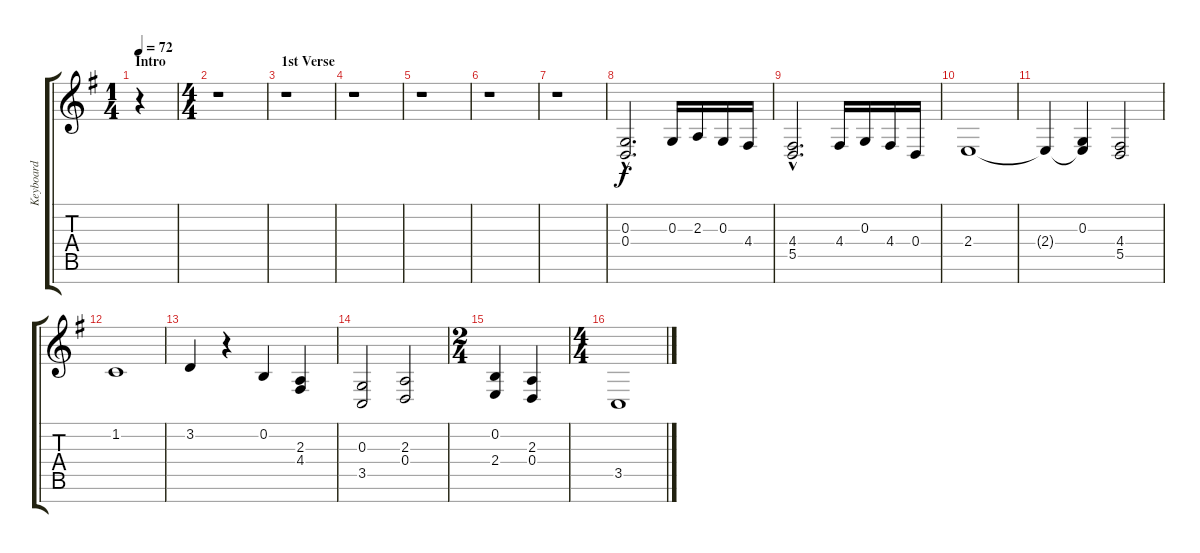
\track ("Keyboard" "Keyboard") {instrument stringensemble1}
\staff {score tabs}
\tuning (E4 B3 G3 D3 A2 E2 B1) {hide}
\ts (1 4)
\section ("" "Intro")
\tempo 72
\clef g2
\ks g
r.4{dy f instrument stringensemble1} |
\ts (4 4)
r.1 |
\section ("" "1st Verse")
r.1 |
r.1 |
r.1 |
r.1 |
r.1 |
(0.3{hac} 0.4{hac}).2{d} 0.3.16 2.3.16 0.3.16 4.4.16 |
(4.4{hac} 5.5{hac}).2{d} 4.4.16 0.3.16 4.4.16 0.4.16 |
2.4.1 |
2.4{t}.4 (0.3 2.4{t}).4 (4.4 5.5).2 |
1.2.1 |
3.2.4 r.4 0.2.4 (2.3 4.4).4 |
(0.3 3.5).2 (2.3 0.4).2 |
\ts (2 4)
(0.2 2.4).4 (2.3 0.4).4 |
\ts (4 4)
3.5.1
